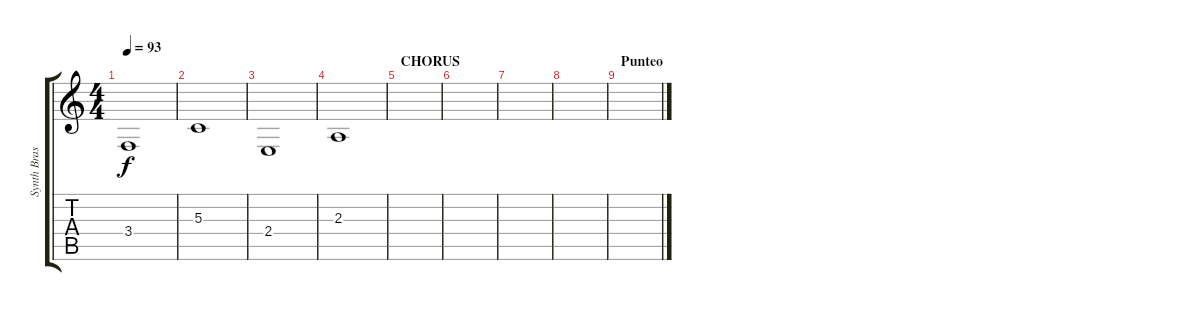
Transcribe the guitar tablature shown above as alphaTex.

\track ("Synth Brass" "Synth Bras") {instrument synthbrass1}
\staff {score tabs}
\tuning (E4 B3 G3 D3 A2 E2) {hide}
\ts (4 4)
\tempo 93
\clef g2
\ks c
3.4.1{dy f} |
5.3.1 |
2.4.1 |
2.3.1 |
\section ("" "CHORUS")
|
|
|
|
\section ("" "Punteo")
